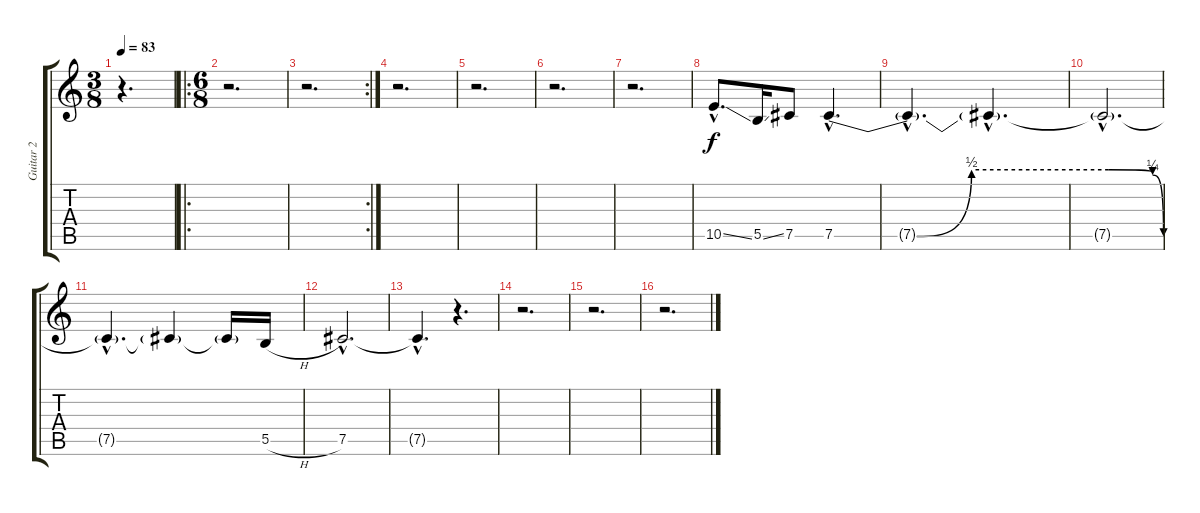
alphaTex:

\track ("Guitar 2" "Guitar 2") {instrument distortionguitar}
\staff {score tabs}
\tuning (Db4 Ab3 E3 B2 Gb2 B1) {hide}
\ts (3 8)
\tempo 83
\clef g2
\ks c
r.4{d dy f instrument distortionguitar} |
\ro
\ts (6 8)
r.2{d} |
\rc 2
r.2{d} |
r.2{d} |
r.2{d} |
r.2{d} |
r.2{d} |
10.5{ss hac}.8{d} 5.5{ss}.16 7.5.8 7.5{be (custom 0 0 15 0 25 2 50 2 58 1 60 0) hac}.4{d} |
7.5{hac t}.4{d} 7.5{hac t}.4{d} |
7.5{hac t}.2{d} |
7.5{hac t}.4{d} 7.5{t}.4 7.5{t}.16 5.5{h}.16 |
7.5{hac}.2{d} |
7.5{hac t}.4{d} r.4{d} |
r.2{d} |
r.2{d} |
r.2{d}
